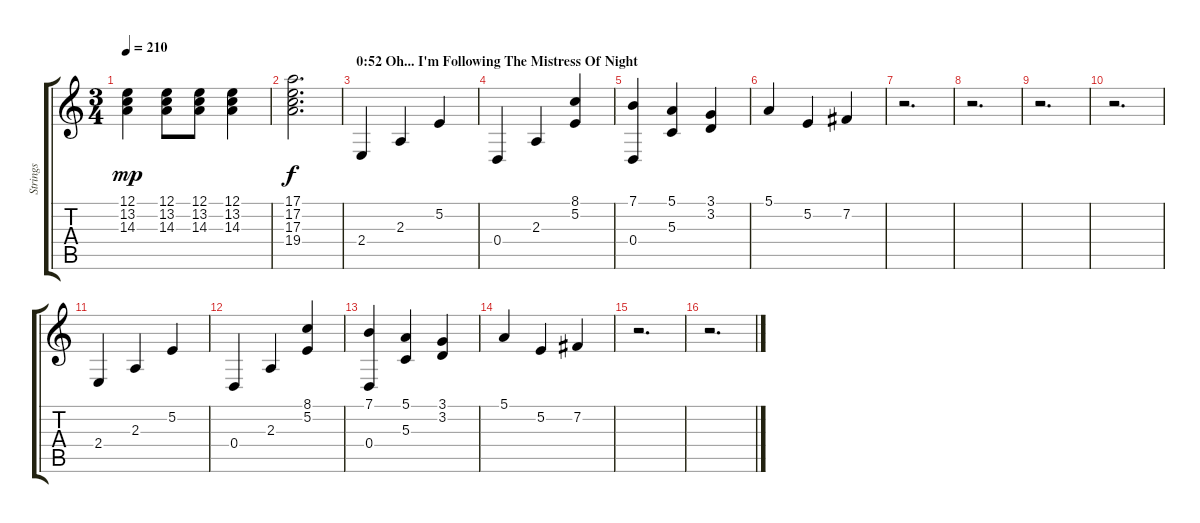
\track ("Strings" "Strings") {instrument stringensemble1}
\staff {score tabs}
\tuning (E4 B3 G3 D3 A2 E2) {hide}
\ts (3 4)
\tempo 210
\clef g2
\ks c
(12.1 13.2 14.3).4{dy mp} (12.1 13.2 14.3).8 (12.1 13.2 14.3).8 (12.1 13.2 14.3).4 |
(17.1 17.2 17.3 19.4).2{d dy f} |
\section ("" "0:52 Oh... I'm Following The Mistress Of Night")
2.4.4 2.3.4 5.2.4 |
0.4.4 2.3.4 (8.1 5.2).4 |
(7.1 0.4).4 (5.1 5.3).4 (3.1 3.2).4 |
5.1.4 5.2.4 7.2.4 |
r.2{d} |
r.2{d} |
r.2{d} |
r.2{d} |
2.4.4 2.3.4 5.2.4 |
0.4.4 2.3.4 (8.1 5.2).4 |
(7.1 0.4).4 (5.1 5.3).4 (3.1 3.2).4 |
5.1.4 5.2.4 7.2.4 |
r.2{d} |
r.2{d}
